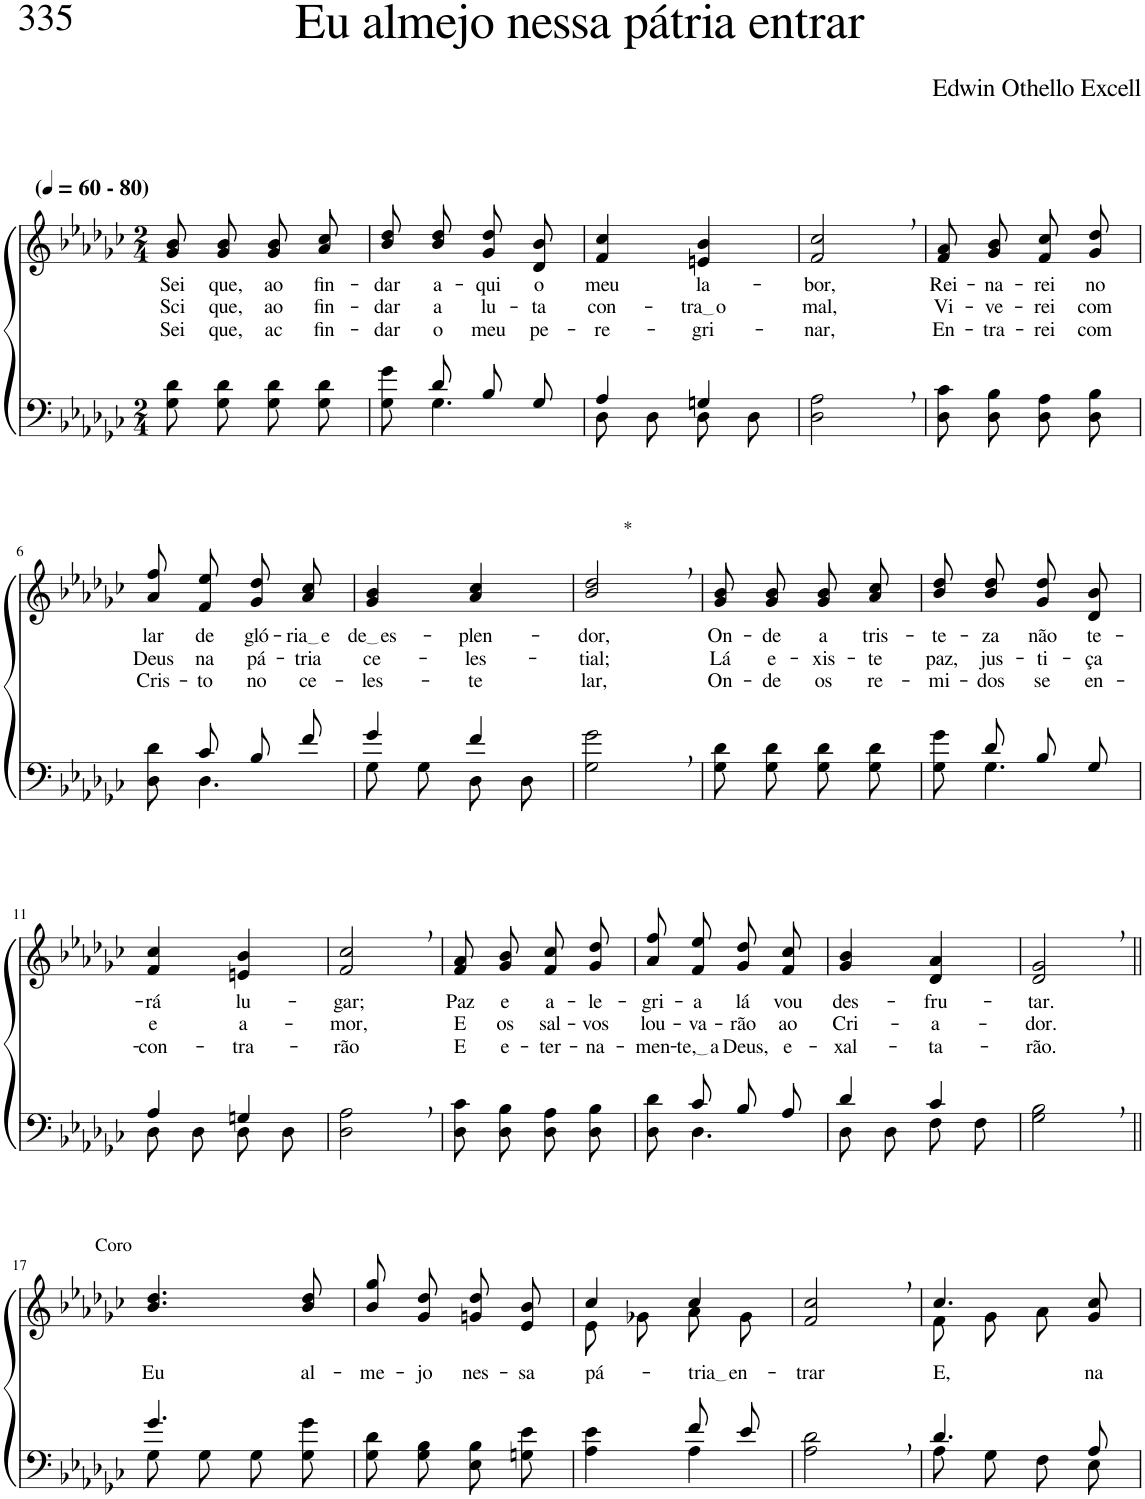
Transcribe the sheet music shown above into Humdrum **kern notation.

**kern	**kern	**text	**text	**text
*part2	*part1	*part1	*part1	*part1
*staff2	*staff1	*staff1	*staff1	*staff1
*I"Parte III e IV	*I"Parte I e II	*	*	*
*clefF4	*clefG2	*	*	*
*Trd2c3	*Trd2c3	*	*	*
*k[b-e-a-d-g-c-]	*k[b-e-a-d-g-c-]	*	*	*
*M2/4	*M2/4	*	*	*
*MM60	*MM60	*	*	*
=1	=1	=1	=1	=1
!	!LO:TX:a:B:t=(	!	!	!
!	!LO:TX:a:B:t=- 80)	!	!	!
!	!	!LO:LY:b	!LO:LY:b	!LO:LY:b
8G-\ 8d-\L	8g-/ 8b-/L	Sei	Sci	Sei
!	!	!LO:LY:b	!LO:LY:b	!LO:LY:b
8G-\ 8d-\J	8g-/ 8b-/J	que,	que,	que,
!	!	!LO:LY:b	!LO:LY:b	!LO:LY:b
8G-\ 8d-\L	8g-/ 8b-/L	ao	ao	ac
!	!	!LO:LY:b	!LO:LY:b	!LO:LY:b
8G-\ 8d-\J	8a-/ 8cc-/J	fin-	fin-	fin-
=2	=2	=2	=2	=2
*^	*	*	*	*
!	!	!	!LO:LY:b	!LO:LY:b	!LO:LY:b
8ryy	8G-\ 8g-\	8b-\ 8dd-\L	-dar	-dar	-dar
!	!	!	!LO:LY:b	!LO:LY:b	!LO:LY:b
8d-/	4.G-\	8b-\ 8dd-\J	a-	a	o
!	!	!	!LO:LY:b	!LO:LY:b	!LO:LY:b
8B-/L	.	8g-/ 8dd-/L	-qui	lu-	meu
!	!	!	!LO:LY:b	!LO:LY:b	!LO:LY:b
8G-/J	.	8d-/ 8b-/J	o	-ta	pe-
=3	=3	=3	=3	=3	=3
!	!	!	!LO:LY:b	!LO:LY:b	!LO:LY:b
4A-/	8D-\L	4f/ 4cc-/	meu	con-	-re-
.	8D-\J	.	.	.	.
!	!	!	!LO:LY:b	!LO:LY:b	!LO:LY:b
4Gn/	8D-\L	4en/ 4b-/	la-	tra o	-gri-
.	8D-\J	.	.	.	.
=4	=4	=4	=4	=4	=4
!	!	!	!LO:LY:b	!LO:LY:b	!LO:LY:b
*v	*v	*	*	*	*
2D-\, 2A-\,	2f/, 2cc-/,	-bor,	mal,	-nar,
=5	=5	=5	=5	=5
!	!	!LO:LY:b	!LO:LY:b	!LO:LY:b
8D-\ 8c-\L	8f/ 8a-/L	Rei-	Vi-	En-
!	!	!LO:LY:b	!LO:LY:b	!LO:LY:b
8D-\ 8B-\J	8g-/ 8b-/J	-na-	-ve-	-tra-
!	!	!LO:LY:b	!LO:LY:b	!LO:LY:b
8D-\ 8A-\L	8f/ 8cc-/L	-rei	-rei	-rei
!	!	!LO:LY:b	!LO:LY:b	!LO:LY:b
8D-\ 8B-\J	8g-/ 8dd-/J	no	com	com
!!LO:LB:g=z
=6	=6	=6	=6	=6
*^	*	*	*	*
!	!	!	!LO:LY:b	!LO:LY:b	!LO:LY:b
8ryy	8D-\ 8d-\	8a-\ 8ff\L	lar	Deus	Cris-
!	!	!	!LO:LY:b	!LO:LY:b	!LO:LY:b
8c-/	4.D-\	8f\ 8ee-\J	de	na	-to
!	!	!	!LO:LY:b	!LO:LY:b	!LO:LY:b
8B-/L	.	8g-/ 8dd-/L	gló-	pá-	no
!	!	!	!LO:LY:b	!LO:LY:b	!LO:LY:b
8f/J	.	8a-/ 8cc-/J	ria e	-tria	ce-
=7	=7	=7	=7	=7	=7
!	!	!	!LO:LY:b	!LO:LY:b	!LO:LY:b
4g-/	8G-\L	4g-/ 4b-/	de es	ce-	-les-
.	8G-\J	.	.	.	.
!	!	!	!LO:LY:b	!LO:LY:b	!LO:LY:b
4f/	8D-\L	4a-/ 4cc-/	-plen-	-les-	-te
.	8D-\J	.	.	.	.
=8	=8	=8	=8	=8	=8
!	!	!LO:TX:a:t=*	!	!	!
!	!	!	!LO:LY:b	!LO:LY:b	!LO:LY:b
*v	*v	*	*	*	*
2G-\, 2g-\,	2b-/, 2dd-/,	-dor,	-tial;	lar,
=9	=9	=9	=9	=9
!	!	!LO:LY:b	!LO:LY:b	!LO:LY:b
8G-\ 8d-\L	8g-/ 8b-/L	On-	Lá	On-
!	!	!LO:LY:b	!LO:LY:b	!LO:LY:b
8G-\ 8d-\J	8g-/ 8b-/J	-de	e-	-de
!	!	!LO:LY:b	!LO:LY:b	!LO:LY:b
8G-\ 8d-\L	8g-/ 8b-/L	a	-xis-	os
!	!	!LO:LY:b	!LO:LY:b	!LO:LY:b
8G-\ 8d-\J	8a-/ 8cc-/J	tris-	-te	re-
=10	=10	=10	=10	=10
*^	*	*	*	*
!	!	!	!LO:LY:b	!LO:LY:b	!LO:LY:b
8ryy	8G-\ 8g-\	8b-\ 8dd-\L	-te-	paz,	-mi-
!	!	!	!LO:LY:b	!LO:LY:b	!LO:LY:b
8d-/	4.G-\	8b-\ 8dd-\J	-za	jus-	-dos
!	!	!	!LO:LY:b	!LO:LY:b	!LO:LY:b
8B-/L	.	8g-/ 8dd-/L	não	-ti-	se
!	!	!	!LO:LY:b	!LO:LY:b	!LO:LY:b
8G-/J	.	8d-/ 8b-/J	te-	-ça	en-
!!LO:LB:g=z
=11	=11	=11	=11	=11	=11
!	!	!	!LO:LY:b	!LO:LY:b	!LO:LY:b
4A-/	8D-\L	4f/ 4cc-/	-rá	e	-con-
.	8D-\J	.	.	.	.
!	!	!	!LO:LY:b	!LO:LY:b	!LO:LY:b
4Gn/	8D-\L	4en/ 4b-/	lu-	a-	-tra-
.	8D-\J	.	.	.	.
=12	=12	=12	=12	=12	=12
!	!	!	!LO:LY:b	!LO:LY:b	!LO:LY:b
*v	*v	*	*	*	*
2D-\, 2A-\,	2f/, 2cc-/,	-gar;	-mor,	-rão
=13	=13	=13	=13	=13
!	!	!LO:LY:b	!LO:LY:b	!LO:LY:b
8D-\ 8c-\L	8f/ 8a-/L	Paz	E	E
!	!	!LO:LY:b	!LO:LY:b	!LO:LY:b
8D-\ 8B-\J	8g-/ 8b-/J	e	os	e-
!	!	!LO:LY:b	!LO:LY:b	!LO:LY:b
8D-\ 8A-\L	8f/ 8cc-/L	a-	sal-	-ter-
!	!	!LO:LY:b	!LO:LY:b	!LO:LY:b
8D-\ 8B-\J	8g-/ 8dd-/J	-le-	-vos	-na-
=14	=14	=14	=14	=14
*^	*	*	*	*
!	!	!	!LO:LY:b	!LO:LY:b	!LO:LY:b
8ryy	8D-\ 8d-\	8a-\ 8ff\L	-gri-	lou-	-men-
!	!	!	!LO:LY:b	!LO:LY:b	!LO:LY:b
8c-/	4.D-\	8f\ 8ee-\J	-a	-va-	te, a
!	!	!	!LO:LY:b	!LO:LY:b	!LO:LY:b
8B-/L	.	8g-/ 8dd-/L	lá	-rão	Deus,
!	!	!	!LO:LY:b	!LO:LY:b	!LO:LY:b
8A-/J	.	8f/ 8cc-/J	vou	ao	e-
=15	=15	=15	=15	=15	=15
!	!	!	!LO:LY:b	!LO:LY:b	!LO:LY:b
4d-/	8D-\L	4g-/ 4b-/	des-	Cri-	-xal-
.	8D-\J	.	.	.	.
!	!	!	!LO:LY:b	!LO:LY:b	!LO:LY:b
4c-/	8F\L	4d-/ 4a-/	-fru-	-a-	-ta-
.	8F\J	.	.	.	.
=16	=16	=16	=16	=16	=16
!	!	!	!LO:LY:b	!LO:LY:b	!LO:LY:b
*v	*v	*	*	*	*
2G-\, 2B-\,	2d-/, 2g-/,	-tar.	-dor.	-rão.
!!LO:LB:g=z
=17||	=17||	=17||	=17||	=17||
*^	*	*	*	*
!	!	!LO:TX:a:t=Coro	!	!	!
!	!	!	!LO:LY:b	!	!
4.g-/	8G-\L	4.b-/ 4.dd-/	Eu	.	.
.	8G-\J	.	.	.	.
.	8G-\L	.	.	.	.
!	!	!	!LO:LY:b	!	!
8ryy	8G-\ 8g-\J	8b-/ 8dd-/	al-	.	.
=18	=18	=18	=18	=18	=18
!	!	!	!LO:LY:b	!	!
*v	*v	*	*	*	*
8G-\ 8d-\L	8b-\ 8gg-\L	-me-	.	.
!	!	!LO:LY:b	!	!
8G-\ 8B-\J	8g-\ 8dd-\J	-jo	.	.
!	!	!LO:LY:b	!	!
8E-\ 8B-\L	8gn/ 8dd-/L	nes-	.	.
!	!	!LO:LY:b	!	!
8Gn\ 8e-\J	8e-/ 8b-/J	-sa	.	.
=19	=19	=19	=19	=19
*^	*^	*	*	*
!	!	!	!	!LO:LY:b	!	!
4ryy	4A-\ 4e-\	4cc-/	8e-\L	pá-	.	.
.	.	.	8g-X\J	.	.	.
!	!	!	!	!LO:LY:b	!	!
8f/L	4A-\	4cc-/	8a-\L	tria en	.	.
8e-/J	.	.	8g-\J	.	.	.
*v	*v	*	*	*	*	*
=20	=20	=20	=20	=20	=20
!	!	!	!LO:LY:b	!	!
*	*v	*v	*	*	*
2A-\, 2d-\,	2f/, 2cc-/,	-trar	.	.
=21	=21	=21	=21	=21
*^	*^	*	*	*
!	!	!	!	!LO:LY:b	!	!
4.d-/	8A-\L	4.cc-/	8f\	E,	.	.
.	8G-\J	.	8g-\L	.	.	.
.	8F\L	.	8a-\J	.	.	.
!	!	!	!	!LO:LY:b	!	!
8A-/	8E-\J	8g-/ 8cc-/	8ryy	na	.	.
*v	*v	*	*	*	*	*
*	*v	*v	*	*	*
=	=	=	=	=
*-	*-	*-	*-	*-
